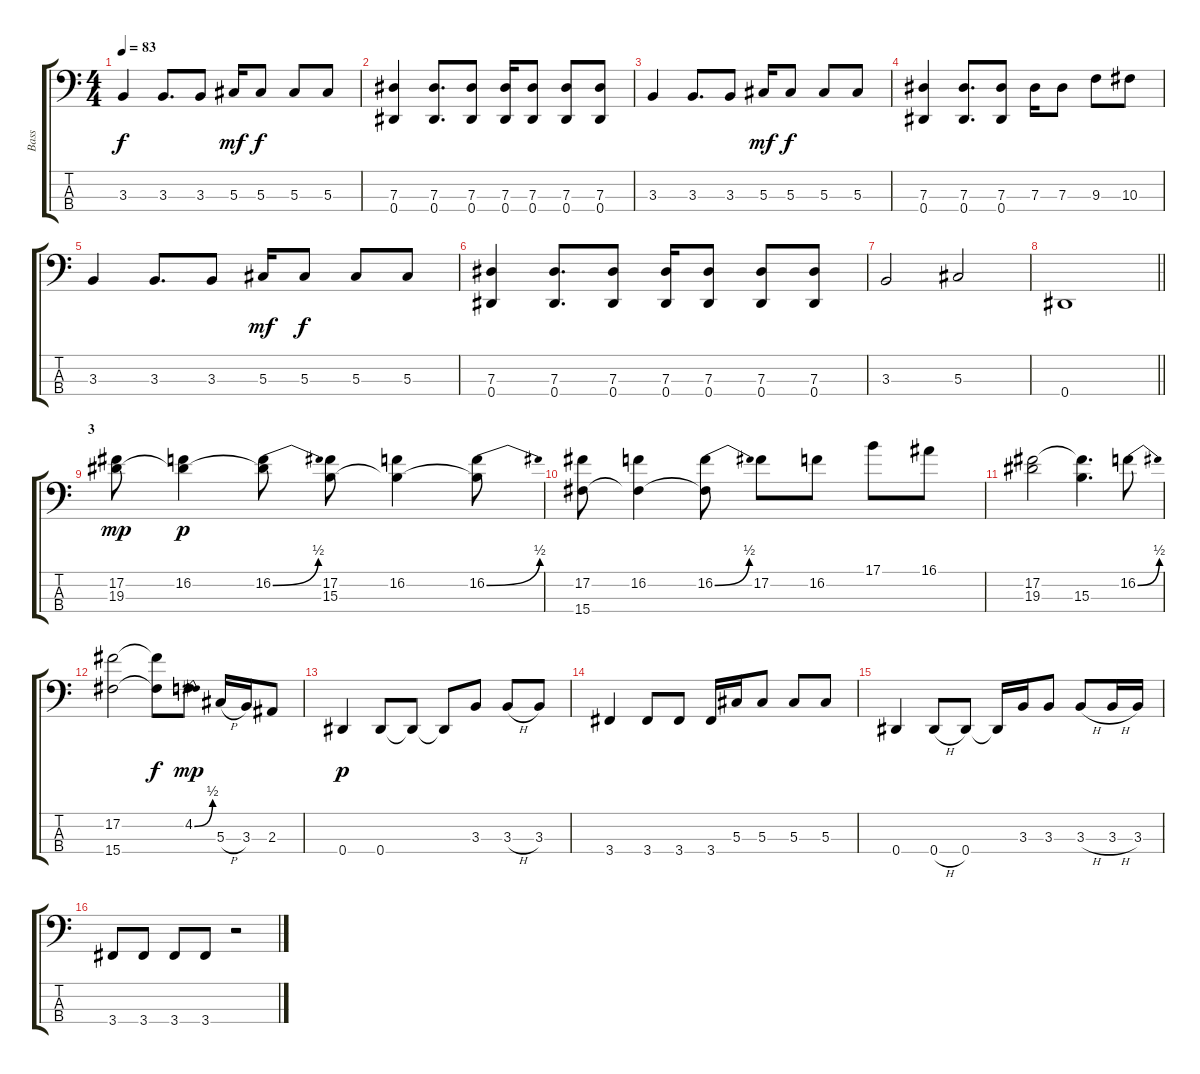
\track ("Bass" "Bass") {instrument electricbasspick}
\staff {score tabs}
\tuning (Gb2 Db2 Ab1 Eb1) {hide}
\ts (4 4)
\tempo 83
\clef f4
\ks c
3.3.4{dy f} 3.3.8{d} 3.3.8 5.3.16{dy mf} 5.3.8{dy f} 5.3.8 5.3.8 |
(7.3 0.4).4 (7.3 0.4).8{d} (7.3 0.4).8 (7.3 0.4).16 (7.3 0.4).8 (7.3 0.4).8 (7.3 0.4).8 |
3.3.4 3.3.8{d} 3.3.8 5.3.16{dy mf} 5.3.8{dy f} 5.3.8 5.3.8 |
(7.3 0.4).4 (7.3 0.4).8{d} (7.3 0.4).8 7.3.16 7.3.8 9.3.8 10.3.8 |
3.3.4 3.3.8{d} 3.3.8 5.3.16{dy mf} 5.3.8{dy f} 5.3.8 5.3.8 |
(7.3 0.4).4 (7.3 0.4).8{d} (7.3 0.4).8 (7.3 0.4).16 (7.3 0.4).8 (7.3 0.4).8 (7.3 0.4).8 |
3.3.2 5.3.2 |
\barLineRight lightlight
0.4.1 |
\section ("" "3")
(17.2 19.3).8{dy mp} (16.2 19.3{t}).4{dy p} (16.2{be (bend 0 0 60 2)} 19.3{t}).8 (17.2 15.3).8 (16.2 15.3{t}).4 (16.2{be (bend 0 0 60 2)} 15.3{t}).8 |
(17.2 15.4).8 (16.2 15.4{t}).4 (16.2{be (bend 0 0 60 2)} 15.4{t}).8 17.2.8 16.2.8 17.1.8 16.1.8 |
(17.2 19.3).2 (17.2{t} 15.3).4{d} 16.2{be (bend 0 0 60 2)}.8 |
(17.2 15.4).2 (17.2{t} 15.4{t}).8{dy f} 4.2{be (bend 0 0 60 2)}.8{dy mp} 5.3{h}.16 3.3.16 2.3.8 |
0.4.4{dy p} 0.4.8 0.4{t}.8 0.4{t}.8 3.3.8 3.3{h}.8 3.3.8 |
3.4.4 3.4.8 3.4.8 3.4.16 5.3.16 5.3.8 5.3.8 5.3.8 |
0.4.4 0.4{h}.8 0.4.8 0.4{t}.16 3.3.16 3.3.8 3.3{h}.8 3.3{h}.16 3.3.16 |
3.4.8 3.4.8 3.4.8 3.4.8 r.2
